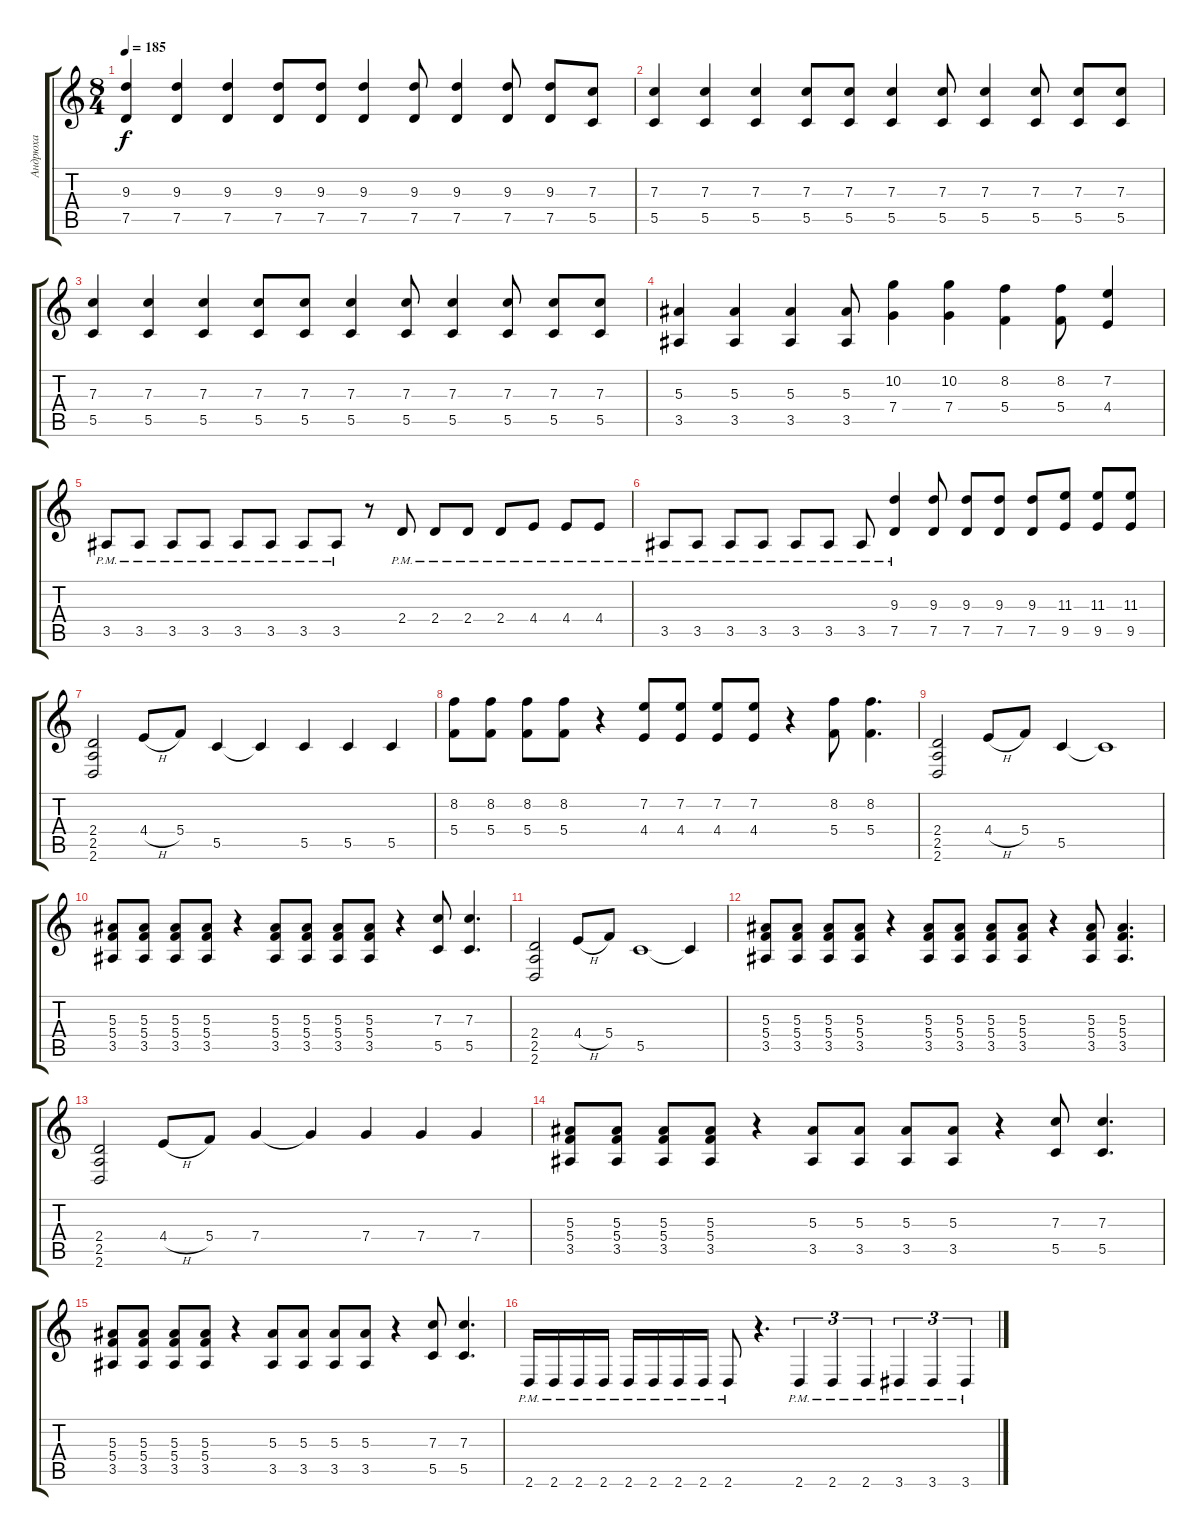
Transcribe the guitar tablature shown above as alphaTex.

\track ("Андрюха" "Андрюха") {instrument distortionguitar}
\staff {score tabs}
\tuning (D4 A3 F3 C3 G2 C2) {hide}
\ts (8 4)
\tempo 185
\clef g2
\ks c
(9.3 7.5).4{dy f} (9.3 7.5).4 (9.3 7.5).4 (9.3 7.5).8 (9.3 7.5).8 (9.3 7.5).4 (9.3 7.5).8 (9.3 7.5).4 (9.3 7.5).8 (9.3 7.5).8 (7.3 5.5).8 |
(7.3 5.5).4 (7.3 5.5).4 (7.3 5.5).4 (7.3 5.5).8 (7.3 5.5).8 (7.3 5.5).4 (7.3 5.5).8 (7.3 5.5).4 (7.3 5.5).8 (7.3 5.5).8 (7.3 5.5).8 |
(7.3 5.5).4 (7.3 5.5).4 (7.3 5.5).4 (7.3 5.5).8 (7.3 5.5).8 (7.3 5.5).4 (7.3 5.5).8 (7.3 5.5).4 (7.3 5.5).8 (7.3 5.5).8 (7.3 5.5).8 |
(5.3 3.5).4 (5.3 3.5).4 (5.3 3.5).4 (5.3 3.5).8 (10.2 7.4).4 (10.2 7.4).4 (8.2 5.4).4 (8.2 5.4).8 (7.2 4.4).4 |
3.5{pm}.8 3.5{pm}.8 3.5{pm}.8 3.5{pm}.8 3.5{pm}.8 3.5{pm}.8 3.5{pm}.8 3.5{pm}.8 r.8 2.4{pm}.8 2.4{pm}.8 2.4{pm}.8 2.4{pm}.8 4.4{pm}.8 4.4{pm}.8 4.4{pm}.8 |
3.5{pm}.8 3.5{pm}.8 3.5{pm}.8 3.5{pm}.8 3.5{pm}.8 3.5{pm}.8 3.5{pm}.8 (9.3 7.5{pm}).4 (9.3 7.5).8 (9.3 7.5).8 (9.3 7.5).8 (9.3 7.5).8 (11.3 9.5).8 (11.3 9.5).8 (11.3 9.5).8 |
(2.4 2.5 2.6).2 4.4{h}.8 5.4.8 5.5.4 5.5{t}.4 5.5.4 5.5.4 5.5.4 |
(8.2 5.4).8 (8.2 5.4).8 (8.2 5.4).8 (8.2 5.4).8 r.4 (7.2 4.4).8 (7.2 4.4).8 (7.2 4.4).8 (7.2 4.4).8 r.4 (8.2 5.4).8 (8.2 5.4).4{d} |
(2.4 2.5 2.6).2 4.4{h}.8 5.4.8 5.5.4 5.5{t}.1 |
(5.3 5.4 3.5).8 (5.3 5.4 3.5).8 (5.3 5.4 3.5).8 (5.3 5.4 3.5).8 r.4 (5.3 5.4 3.5).8 (5.3 5.4 3.5).8 (5.3 5.4 3.5).8 (5.3 5.4 3.5).8 r.4 (7.3 5.5).8 (7.3 5.5).4{d} |
(2.4 2.5 2.6).2 4.4{h}.8 5.4.8 5.5.1 5.5{t}.4 |
(5.3 5.4 3.5).8 (5.3 5.4 3.5).8 (5.3 5.4 3.5).8 (5.3 5.4 3.5).8 r.4 (5.3 5.4 3.5).8 (5.3 5.4 3.5).8 (5.3 5.4 3.5).8 (5.3 5.4 3.5).8 r.4 (5.3 5.4 3.5).8 (5.3 5.4 3.5).4{d} |
(2.4 2.5 2.6).2 4.4{h}.8 5.4.8 7.4.4 7.4{t}.4 7.4.4 7.4.4 7.4.4 |
(5.3 5.4 3.5).8 (5.3 5.4 3.5).8 (5.3 5.4 3.5).8 (5.3 5.4 3.5).8 r.4 (5.3 3.5).8 (5.3 3.5).8 (5.3 3.5).8 (5.3 3.5).8 r.4 (7.3 5.5).8 (7.3 5.5).4{d} |
(5.3 5.4 3.5).8 (5.3 5.4 3.5).8 (5.3 5.4 3.5).8 (5.3 5.4 3.5).8 r.4 (5.3 3.5).8 (5.3 3.5).8 (5.3 3.5).8 (5.3 3.5).8 r.4 (7.3 5.5).8 (7.3 5.5).4{d} |
2.6{pm}.16 2.6{pm}.16 2.6{pm}.16 2.6{pm}.16 2.6{pm}.16 2.6{pm}.16 2.6{pm}.16 2.6{pm}.16 2.6{pm}.8 r.4{d} 2.6{pm}.4{tu (3 2)} 2.6{pm}.4{tu (3 2)} 2.6{pm}.4{tu (3 2)} 3.6{pm}.4{tu (3 2)} 3.6{pm}.4{tu (3 2)} 3.6{pm}.4{tu (3 2)}
